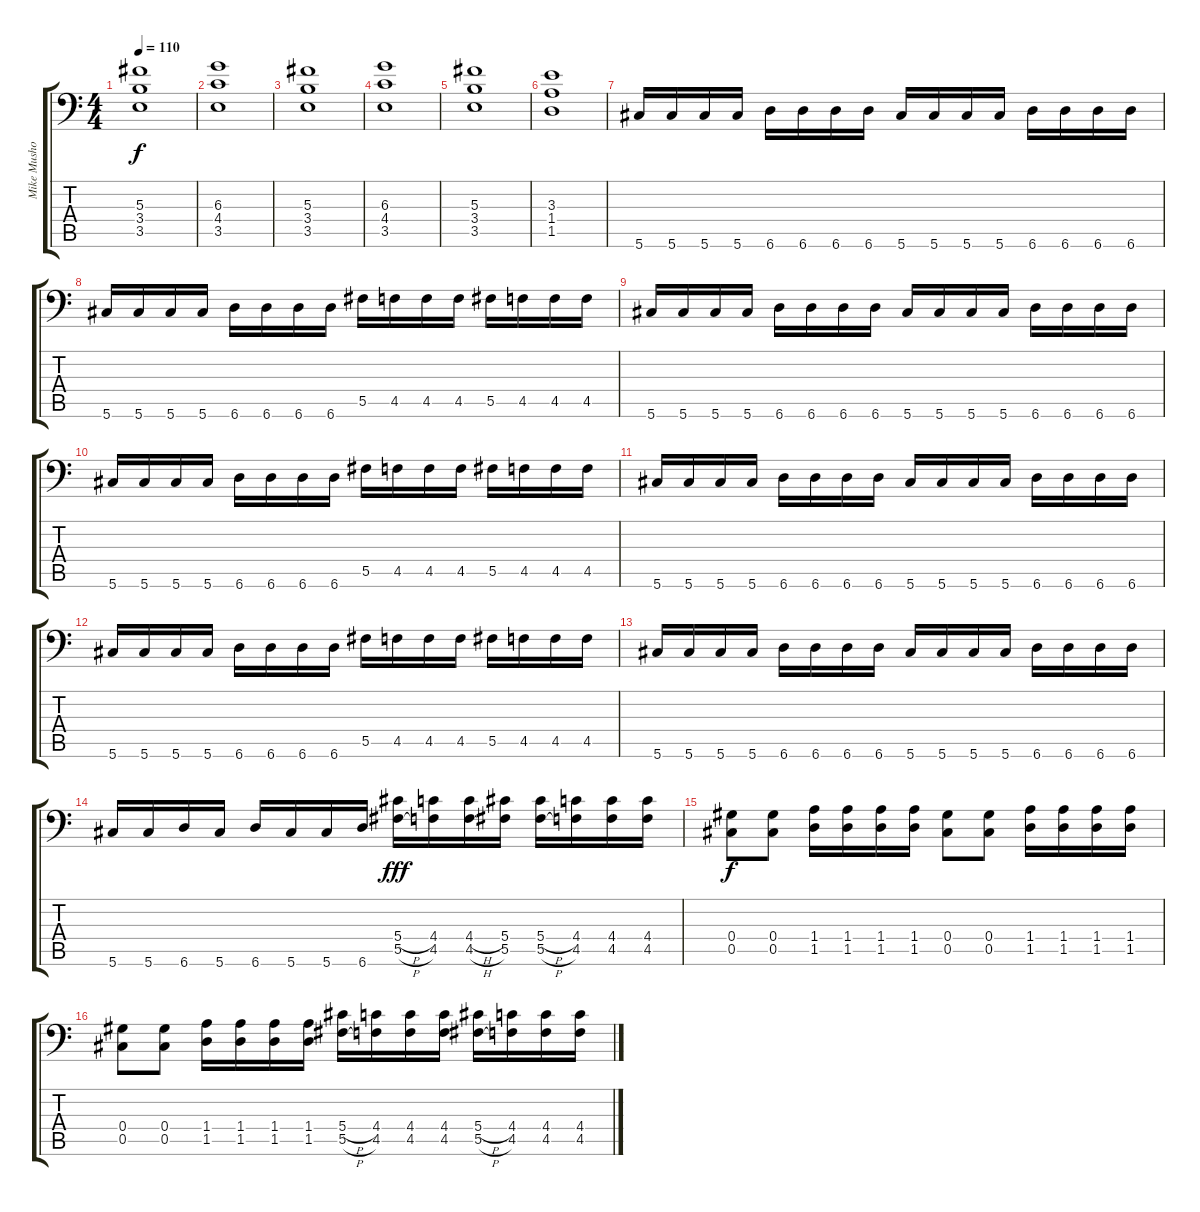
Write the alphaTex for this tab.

\track ("Mike Mushok" "Mike Musho") {instrument distortionguitar}
\staff {score tabs}
\tuning (Bb3 Gb3 Db3 Ab2 Db2 Ab1) {hide}
\ts (4 4)
\tempo 110
\clef f4
\ks c
(5.3 3.4 3.5).1{dy f} |
(6.3 4.4 3.5).1 |
(5.3 3.4 3.5).1 |
(6.3 4.4 3.5).1 |
(5.3 3.4 3.5).1 |
(3.3 1.4 1.5).1 |
5.6.16{instrument electricguitarmuted} 5.6.16 5.6.16 5.6.16 6.6.16 6.6.16 6.6.16 6.6.16 5.6.16 5.6.16 5.6.16 5.6.16 6.6.16 6.6.16 6.6.16 6.6.16 |
5.6.16 5.6.16 5.6.16 5.6.16 6.6.16 6.6.16 6.6.16 6.6.16 5.5.16 4.5.16 4.5.16 4.5.16 5.5.16 4.5.16 4.5.16 4.5.16 |
5.6.16 5.6.16 5.6.16 5.6.16 6.6.16 6.6.16 6.6.16 6.6.16 5.6.16 5.6.16 5.6.16 5.6.16 6.6.16 6.6.16 6.6.16 6.6.16 |
5.6.16 5.6.16 5.6.16 5.6.16 6.6.16 6.6.16 6.6.16 6.6.16 5.5.16 4.5.16 4.5.16 4.5.16 5.5.16 4.5.16 4.5.16 4.5.16 |
5.6.16 5.6.16 5.6.16 5.6.16 6.6.16 6.6.16 6.6.16 6.6.16 5.6.16 5.6.16 5.6.16 5.6.16 6.6.16 6.6.16 6.6.16 6.6.16 |
5.6.16 5.6.16 5.6.16 5.6.16 6.6.16 6.6.16 6.6.16 6.6.16 5.5.16 4.5.16 4.5.16 4.5.16 5.5.16 4.5.16 4.5.16 4.5.16 |
5.6.16 5.6.16 5.6.16 5.6.16 6.6.16 6.6.16 6.6.16 6.6.16 5.6.16 5.6.16 5.6.16 5.6.16 6.6.16 6.6.16 6.6.16 6.6.16 |
5.6.16 5.6.16 6.6.16 5.6.16 6.6.16 5.6.16 5.6.16 6.6.16 (5.4{h} 5.5{h}).16{dy fff instrument distortionguitar} (4.4 4.5).16 (4.4{h} 4.5{h}).16 (5.4 5.5).16 (5.4{h} 5.5{h}).16 (4.4 4.5).16 (4.4 4.5).16 (4.4 4.5).16 |
(0.4 0.5).8{dy f} (0.4 0.5).8 (1.4 1.5).16 (1.4 1.5).16 (1.4 1.5).16 (1.4 1.5).16 (0.4 0.5).8 (0.4 0.5).8 (1.4 1.5).16 (1.4 1.5).16 (1.4 1.5).16 (1.4 1.5).16 |
(0.4 0.5).8 (0.4 0.5).8 (1.4 1.5).16 (1.4 1.5).16 (1.4 1.5).16 (1.4 1.5).16 (5.4{h} 5.5{h}).16 (4.4 4.5).16 (4.4 4.5).16 (4.4 4.5).16 (5.4{h} 5.5{h}).16 (4.4 4.5).16 (4.4 4.5).16 (4.4 4.5).16
